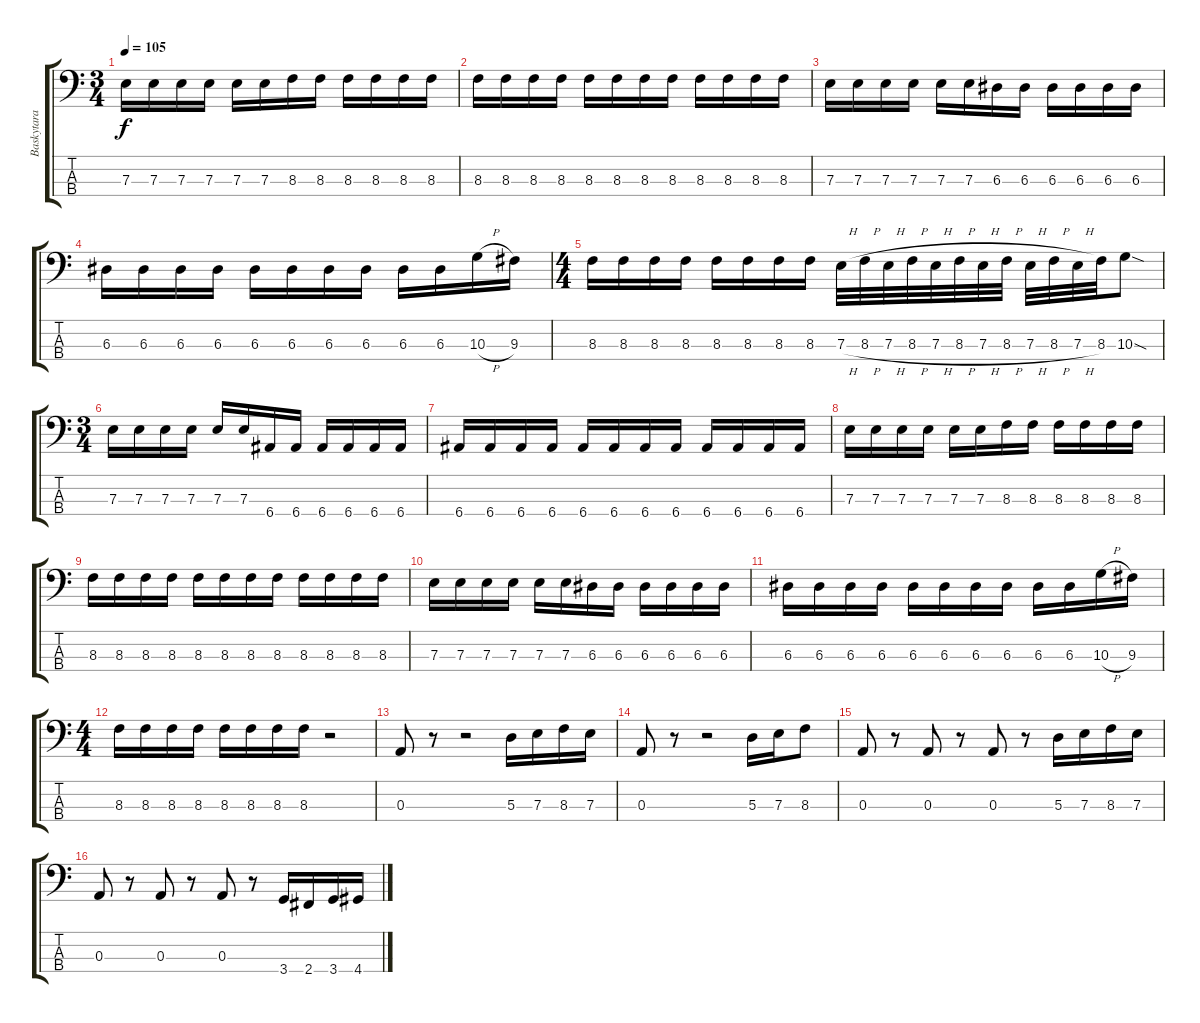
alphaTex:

\track ("Baskytara" "Baskytara") {instrument electricbasspick}
\staff {score tabs}
\tuning (G2 D2 A1 E1) {hide}
\ts (3 4)
\tempo 105
\clef f4
\ks c
7.3.16{dy f} 7.3.16 7.3.16 7.3.16 7.3.16 7.3.16 8.3.16 8.3.16 8.3.16 8.3.16 8.3.16 8.3.16 |
8.3.16 8.3.16 8.3.16 8.3.16 8.3.16 8.3.16 8.3.16 8.3.16 8.3.16 8.3.16 8.3.16 8.3.16 |
7.3.16 7.3.16 7.3.16 7.3.16 7.3.16 7.3.16 6.3.16 6.3.16 6.3.16 6.3.16 6.3.16 6.3.16 |
6.3.16 6.3.16 6.3.16 6.3.16 6.3.16 6.3.16 6.3.16 6.3.16 6.3.16 6.3.16 10.3{h}.16 9.3.16 |
\ts (4 4)
8.3.16 8.3.16 8.3.16 8.3.16 8.3.16 8.3.16 8.3.16 8.3.16 7.3{h}.32 8.3{h}.32 7.3{h}.32 8.3{h}.32 7.3{h}.32 8.3{h}.32 7.3{h}.32 8.3{h}.32 7.3{h}.32 8.3{h}.32 7.3{h}.32 8.3.32 10.3{sod}.8 |
\ts (3 4)
7.3.16 7.3.16 7.3.16 7.3.16 7.3.16 7.3.16 6.4.16 6.4.16 6.4.16 6.4.16 6.4.16 6.4.16 |
6.4.16 6.4.16 6.4.16 6.4.16 6.4.16 6.4.16 6.4.16 6.4.16 6.4.16 6.4.16 6.4.16 6.4.16 |
7.3.16 7.3.16 7.3.16 7.3.16 7.3.16 7.3.16 8.3.16 8.3.16 8.3.16 8.3.16 8.3.16 8.3.16 |
8.3.16 8.3.16 8.3.16 8.3.16 8.3.16 8.3.16 8.3.16 8.3.16 8.3.16 8.3.16 8.3.16 8.3.16 |
7.3.16 7.3.16 7.3.16 7.3.16 7.3.16 7.3.16 6.3.16 6.3.16 6.3.16 6.3.16 6.3.16 6.3.16 |
6.3.16 6.3.16 6.3.16 6.3.16 6.3.16 6.3.16 6.3.16 6.3.16 6.3.16 6.3.16 10.3{h}.16 9.3.16 |
\ts (4 4)
8.3.16 8.3.16 8.3.16 8.3.16 8.3.16 8.3.16 8.3.16 8.3.16 r.2 |
0.3.8 r.8 r.2 5.3.16 7.3.16 8.3.16 7.3.16 |
0.3.8 r.8 r.2 5.3.16 7.3.16 8.3.8 |
0.3.8 r.8 0.3.8 r.8 0.3.8 r.8 5.3.16 7.3.16 8.3.16 7.3.16 |
0.3.8 r.8 0.3.8 r.8 0.3.8 r.8 3.4.16 2.4.16 3.4.16 4.4.16
